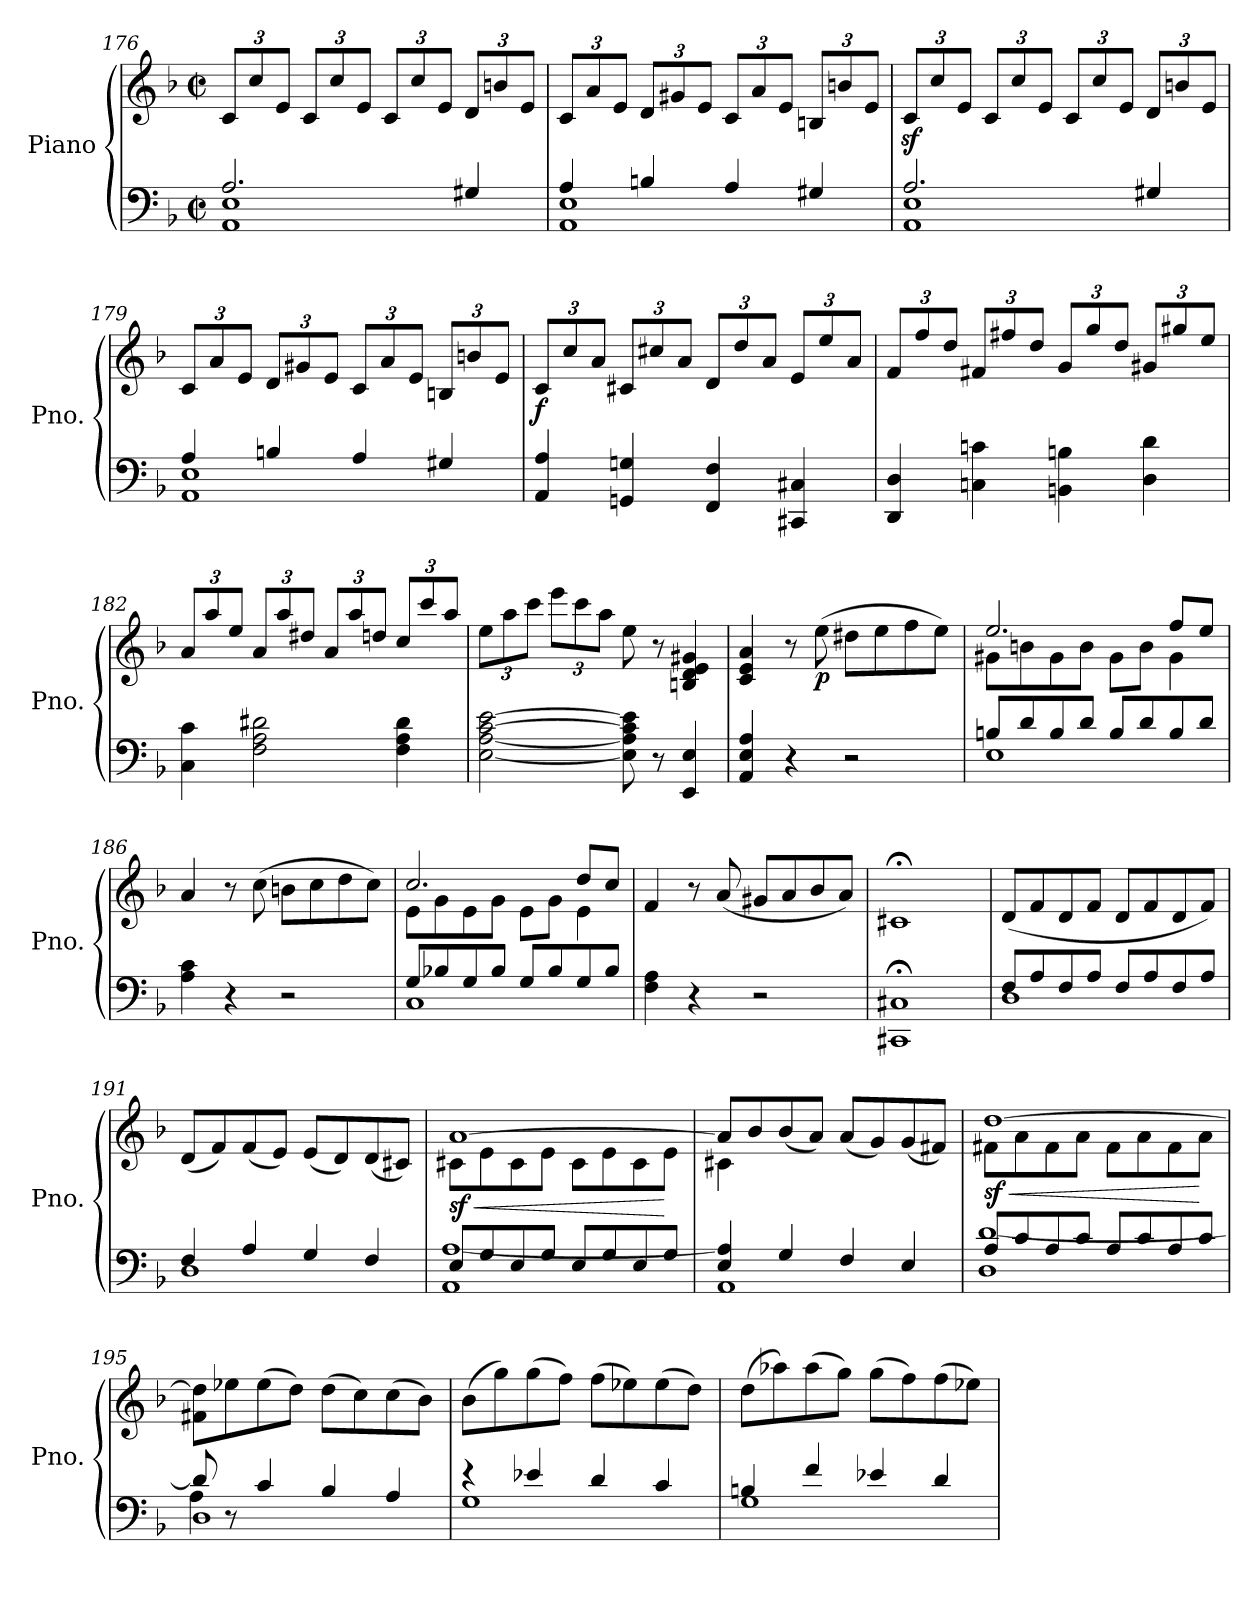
**kern	**kern	**dynam
*part1	*part1	*part1
*staff2	*staff1	*staff1/2
*I"Piano	*	*
*I'Pno.	*	*
*clefF4	*clefG2	*
*k[b-]	*k[b-]	*
*F:	*F:	*
*M2/2	*M2/2	*
*met(c|)	*met(c|)	*
=176	=176	=176
*^	*	*
*	*	*Xbrackettup	*
2.A/	1AA 1E	12c/L	.
.	.	12cc/	.
.	.	12e/J	.
.	.	12c/L	.
.	.	12cc/	.
.	.	12e/J	.
.	.	12c/L	.
.	.	12cc/	.
.	.	12e/J	.
4G#X/	.	12d/L	.
.	.	12bn/	.
.	.	12e/J	.
=177	=177	=177	=177
4A/	1AA 1E	12c/L	.
.	.	12a/	.
.	.	12e/J	.
4Bn/	.	12d/L	.
.	.	12g#X/	.
.	.	12e/J	.
4A/	.	12c/L	.
.	.	12a/	.
.	.	12e/J	.
4G#X/	.	12Bn/L	.
.	.	12bn/	.
.	.	12e/J	.
!!LO:LB:g=z
=178	=178	=178	=178
2.A/	1AA 1E	12cz</L	.
.	.	12cc/	.
.	.	12e/J	.
.	.	12c/L	.
.	.	12cc/	.
.	.	12e/J	.
.	.	12c/L	.
.	.	12cc/	.
.	.	12e/J	.
4G#X/	.	12d/L	.
.	.	12bn/	.
.	.	12e/J	.
=179	=179	=179	=179
4A/	1AA 1E	12c/L	.
.	.	12a/	.
.	.	12e/J	.
4Bn/	.	12d/L	.
.	.	12g#X/	.
.	.	12e/J	.
4A/	.	12c/L	.
.	.	12a/	.
.	.	12e/J	.
4G#X/	.	12Bn/L	.
.	.	12bn/	.
.	.	12e/J	.
*v	*v	*	*
=180	=180	=180
!	!	!LO:DY:b
4AA/ 4A/	12c/L	f
.	12cc/	.
.	12a/J	.
4GGn/ 4Gn/	12c#X/L	.
.	12cc#X/	.
.	12a/J	.
4FF/ 4F/	12d/L	.
.	12dd/	.
.	12a/J	.
4CC#X/ 4C#X/	12e/L	.
.	12ee/	.
.	12a/J	.
!!LO:PB:g=z
=181	=181	=181
4DD/ 4D/	12f/L	.
.	12ff/	.
.	12dd/J	.
4Cn\ 4cn\	12f#X/L	.
.	12ff#X/	.
.	12dd/J	.
4BBn\ 4Bn\	12g/L	.
.	12gg/	.
.	12dd/J	.
4D\ 4d\	12g#X/L	.
.	12gg#X/	.
.	12ee/J	.
=182	=182	=182
4C\ 4c\	12a/L	.
.	12aa/	.
.	12ee/J	.
2F\ 2A\ 2d#X\	12a/L	.
.	12aa/	.
.	12dd#X/J	.
.	12a/L	.
.	12aa/	.
.	12ddn/J	.
4F\ 4A\ 4d#\	12cc/L	.
.	12ccc/	.
.	12aa/J	.
=183	=183	=183
[2E\ [2A\ [2c\ [2e\	12ee\L	.
.	12aa\	.
.	12ccc\J	.
.	12eee\L	.
.	12ccc\	.
.	12aa\J	.
8E\] 8A\] 8c\] 8e\]	8ee\	.
8r	8r	.
4EE/ 4E/	4Bn/ 4d/ 4e/ 4g#X/	.
!!LO:LB:g=z
=184	=184	=184
4AA/ 4E/ 4A/	4c/ 4e/ 4a/	.
4r	8r	.
!	!	!LO:DY:b
.	(8ee\	p
2r	8dd#X\L	.
.	8ee\	.
.	8ff\	.
.	8ee\J)	.
!!LO:LB:g=z
=185	=185	=185
*^	*^	*
8Bn/L	1E	2.ee/	8g#X\L	.
8d/	.	.	8bn\	.
8B/	.	.	8g#\	.
8d/J	.	.	8b\J	.
8B/L	.	.	8g#\L	.
8d/	.	.	8b\J	.
8B/	.	8ff/L	4g#\	.
8d/J	.	8ee/J	.	.
*v	*v	*	*	*
*	*v	*v	*
=186	=186	=186
4A\ 4c\	4a/	.
4r	8r	.
.	(8cc\	.
2r	8bn\L	.
.	8cc\	.
.	8dd\	.
.	8cc\J)	.
=187	=187	=187
*^	*^	*
8G/L	1C	2.cc/	8e\L	.
8B-X/	.	.	8g\	.
8G/	.	.	8e\	.
8B-/J	.	.	8g\J	.
8G/L	.	.	8e\L	.
8B-/	.	.	8g\J	.
8G/	.	8dd/L	4e\	.
8B-/J	.	8cc/J	.	.
*v	*v	*	*	*
*	*v	*v	*
=188	=188	=188
4F\ 4A\	4f/	.
4r	8r	.
.	(8a/	.
2r	8g#X/L	.
.	8a/	.
.	8b-/	.
.	8a/J)	.
=189	=189	=189
1CC#X;< 1C#X;<	1c#X;<	.
!!LO:LB:g=z
=190	=190	=190
*^	*	*
8F/L	1D	(8d/L	.
8A/	.	8f/	.
8F/	.	8d/	.
8A/J	.	8f/J	.
8F/L	.	8d/L	.
8A/	.	8f/	.
8F/	.	8d/	.
8A/J	.	8f/J)	.
=191	=191	=191	=191
4F/	1D	(8d/L	.
.	.	8f/)	.
4A/	.	(8f/	.
.	.	8e/J)	.
4G/	.	(8e/L	.
.	.	8d/)	.
4F/	.	(8d/	.
.	.	8c#X/J)	.
=192	=192	=192	=192
!	!	!	!LO:HP:b
*	*	*^	*
!	!	!	!	!LO:DY:n=1:b
8E/L	1AA [1A	[1a	8c#X\L	< sf
8G/	.	.	8e\	.
8E/	.	.	8c#\	.
8G/J	.	.	8e\J	.
8E/L	.	.	8c#\L	.
8G/	.	.	8e\	.
8E/	.	.	8c#\	.
8G/J	.	.	8e\J	[
=193	=193	=193	=193	=193
4E/ 4A/]	1AA	8a/L]	4c#X\	.
.	.	8b-/	.	.
4G/	.	(8b-/	4ryy	.
.	.	8a/J)	.	.
4F/	.	(8a/L	2ryy	.
.	.	8g/)	.	.
4E/	.	(8g/	.	.
.	.	8f#X/J)	.	.
!!LO:LB:g=z	!!
=194	=194	=194	=194	=194
!	!	!	!	!LO:HP:b
!	!	!	!	!LO:DY:n=1:b
8A/L	1D [1d	[1dd	8f#X\L	< sf
8c/	.	.	8a\	.
8A/	.	.	8f#\	.
8c/J	.	.	8a\J	.
8A/L	.	.	8f#\L	.
8c/	.	.	8a\	.
8A/	.	.	8f#\	.
8c/J	.	.	8a\J	[
*	*	*v	*v	*
=195	=195	=195	=195
*	*^	*	*
8d/]	1D	4A\	8f#X\ 8dd\]L	.
8r	.	.	8ee-X\	.
4c/	.	4ryy	(8ee-\	.
.	.	.	8dd\J)	.
4B-/	.	2ryy	(8dd\L	.
.	.	.	8cc\)	.
4A/	.	.	(8cc\	.
.	.	.	8b-\J)	.
*	*v	*v	*	*
=196	=196	=196	=196
4r	1G	(8b-\L	.
.	.	8gg\)	.
4e-X/	.	(8gg\	.
.	.	8ff\J)	.
4d/	.	(8ff\L	.
.	.	8ee-X\)	.
4c/	.	(8ee-\	.
.	.	8dd\J)	.
=197	=197	=197	=197
4Bn/	1G	(8dd\L	.
.	.	8aa-X\)	.
4f/	.	(8aa-\	.
.	.	8gg\J)	.
4e-X/	.	(8gg\L	.
.	.	8ff\)	.
4d/	.	(8ff\	.
.	.	8ee-X\J)	.
*v	*v	*	*
=	=	=
*-	*-	*-
